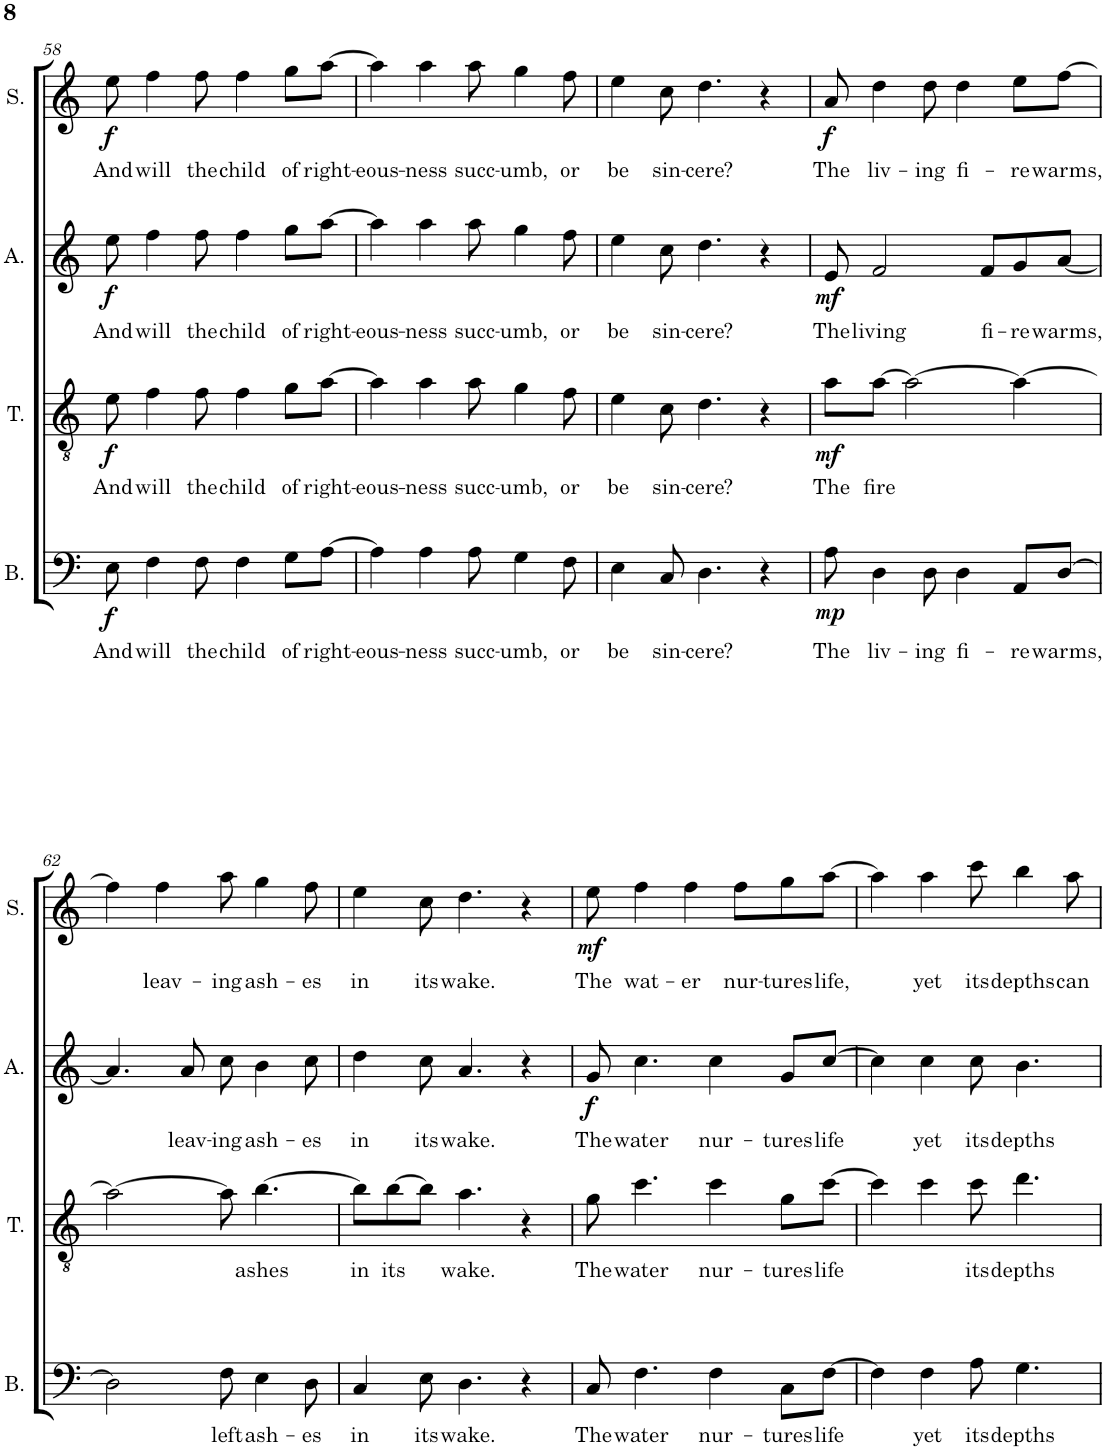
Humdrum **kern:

**kern	**text	**dynam	**kern	**text	**dynam	**kern	**text	**dynam	**kern	**text	**dynam
*part4	*part4	*part4	*part3	*part3	*part3	*part2	*part2	*part2	*part1	*part1	*part1
*staff4	*staff4	*staff4	*staff3	*staff3	*staff3	*staff2	*staff2	*staff2	*staff1	*staff1	*staff1
*I"Bass	*	*	*I"Tenor	*	*	*I"Alto	*	*	*I"Soprano	*	*
*I'B.	*	*	*I'T.	*	*	*I'A.	*	*	*I'S.	*	*
!!LO:PB:g=z
*clefF4	*	*	*clefGv2	*	*	*clefG2	*	*	*clefG2	*	*
*k[]	*	*	*k[]	*	*	*k[]	*	*	*k[]	*	*
*M4/4	*	*	*M4/4	*	*	*M4/4	*	*	*M4/4	*	*
=58	=58	=58	=58	=58	=58	=58	=58	=58	=58	=58	=58
!	!LO:LY:b	!LO:DY:b	!	!LO:LY:b	!LO:DY:b	!	!LO:LY:b	!LO:DY:b	!	!LO:LY:b	!LO:DY:b
8E\	And	f	8e\	And	f	8ee\	And	f	8ee\	And	f
!	!LO:LY:b	!	!	!LO:LY:b	!	!	!LO:LY:b	!	!	!LO:LY:b	!
4F\	will	.	4f\	will	.	4ff\	will	.	4ff\	will	.
!	!LO:LY:b	!	!	!LO:LY:b	!	!	!LO:LY:b	!	!	!LO:LY:b	!
8F\	the	.	8f\	the	.	8ff\	the	.	8ff\	the	.
!	!LO:LY:b	!	!	!LO:LY:b	!	!	!LO:LY:b	!	!	!LO:LY:b	!
4F\	child	.	4f\	child	.	4ff\	child	.	4ff\	child	.
!	!LO:LY:b	!	!	!LO:LY:b	!	!	!LO:LY:b	!	!	!LO:LY:b	!
8G\L	of	.	8g\L	of	.	8gg\L	of	.	8gg\L	of	.
!	!LO:LY:b	!	!	!LO:LY:b	!	!	!LO:LY:b	!	!	!LO:LY:b	!
[8A\J	right-	.	[8a\J	right-	.	[8aa\J	right-	.	[8aa\J	right-	.
=59	=59	=59	=59	=59	=59	=59	=59	=59	=59	=59	=59
!	!LO:LY:b	!	!	!LO:LY:b	!	!	!LO:LY:b	!	!	!LO:LY:b	!
4A\]	-eous-	.	4a\]	-eous-	.	4aa\]	-eous-	.	4aa\]	-eous-	.
!	!LO:LY:b	!	!	!LO:LY:b	!	!	!LO:LY:b	!	!	!LO:LY:b	!
4A\	-ness	.	4a\	-ness	.	4aa\	-ness	.	4aa\	-ness	.
!	!LO:LY:b	!	!	!LO:LY:b	!	!	!LO:LY:b	!	!	!LO:LY:b	!
8A\	succ-	.	8a\	succ-	.	8aa\	succ-	.	8aa\	succ-	.
!	!LO:LY:b	!	!	!LO:LY:b	!	!	!LO:LY:b	!	!	!LO:LY:b	!
4G\	-umb,	.	4g\	-umb,	.	4gg\	-umb,	.	4gg\	-umb,	.
!	!LO:LY:b	!	!	!LO:LY:b	!	!	!LO:LY:b	!	!	!LO:LY:b	!
8F\	or	.	8f\	or	.	8ff\	or	.	8ff\	or	.
=60	=60	=60	=60	=60	=60	=60	=60	=60	=60	=60	=60
!	!LO:LY:b	!	!	!LO:LY:b	!	!	!LO:LY:b	!	!	!LO:LY:b	!
4E\	be	.	4e\	be	.	4ee\	be	.	4ee\	be	.
!	!LO:LY:b	!	!	!LO:LY:b	!	!	!LO:LY:b	!	!	!LO:LY:b	!
8C/	sin-	.	8c\	sin-	.	8cc\	sin-	.	8cc\	sin-	.
!	!LO:LY:b	!	!	!LO:LY:b	!	!	!LO:LY:b	!	!	!LO:LY:b	!
4.D\	-cere?	.	4.d\	-cere?	.	4.dd\	-cere?	.	4.dd\	-cere?	.
4r	.	.	4r	.	.	4r	.	.	4r	.	.
=61	=61	=61	=61	=61	=61	=61	=61	=61	=61	=61	=61
!	!LO:LY:b	!LO:DY:b	!	!LO:LY:b	!LO:DY:b	!	!LO:LY:b	!LO:DY:b	!	!LO:LY:b	!LO:DY:b
8A\	The	mp	8a\L	The	mf	8e/	The	mf	8a/	The	f
!	!LO:LY:b	!	!	!LO:LY:b	!	!	!LO:LY:b	!	!	!LO:LY:b	!
4D\	liv-	.	[8a\J	fire	.	2f/	living	.	4dd\	liv-	.
.	.	.	2a\_	.	.	.	.	.	.	.	.
!	!LO:LY:b	!	!	!	!	!	!	!	!	!LO:LY:b	!
8D\	-ing	.	.	.	.	.	.	.	8dd\	-ing	.
!	!LO:LY:b	!	!	!	!	!	!	!	!	!LO:LY:b	!
4D\	fi-	.	.	.	.	.	.	.	4dd\	fi-	.
!	!	!	!	!	!	!	!LO:LY:b	!	!	!	!
.	.	.	.	.	.	8f/L	fi-	.	.	.	.
!	!LO:LY:b	!	!	!	!	!	!LO:LY:b	!	!	!LO:LY:b	!
8AA/L	-re	.	4a\_	.	.	8g/	-re	.	8ee\L	-re	.
!	!LO:LY:b	!	!	!	!	!	!LO:LY:b	!	!	!LO:LY:b	!
[8D/J	warms,	.	.	.	.	[8a/J	warms,	.	[8ff\J	warms,	.
!!LO:LB:g=z
=62	=62	=62	=62	=62	=62	=62	=62	=62	=62	=62	=62
2D\]	.	.	2a\_	.	.	4.a/]	.	.	4ff\]	.	.
!	!	!	!	!	!	!	!	!	!	!LO:LY:b	!
.	.	.	.	.	.	.	.	.	4ff\	leav-	.
!	!	!	!	!	!	!	!LO:LY:b	!	!	!	!
.	.	.	.	.	.	8a/	leav-	.	.	.	.
!	!LO:LY:b	!	!	!	!	!	!LO:LY:b	!	!	!LO:LY:b	!
8F\	left	.	8a\]	.	.	8cc\	-ing	.	8aa\	-ing	.
!	!LO:LY:b	!	!	!LO:LY:b	!	!	!LO:LY:b	!	!	!LO:LY:b	!
4E\	ash-	.	[4.b\	ashes	.	4b\	ash-	.	4gg\	ash-	.
!	!LO:LY:b	!	!	!	!	!	!LO:LY:b	!	!	!LO:LY:b	!
8D\	-es	.	.	.	.	8cc\	-es	.	8ff\	-es	.
=63	=63	=63	=63	=63	=63	=63	=63	=63	=63	=63	=63
!	!LO:LY:b	!	!	!LO:LY:b	!	!	!LO:LY:b	!	!	!LO:LY:b	!
4C/	in	.	8b\L]	in	.	4dd\	in	.	4ee\	in	.
!	!	!	!	!LO:LY:b	!	!	!	!	!	!	!
.	.	.	[8b\	its	.	.	.	.	.	.	.
!	!LO:LY:b	!	!	!	!	!	!LO:LY:b	!	!	!LO:LY:b	!
8E\	its	.	8b\J]	.	.	8cc\	its	.	8cc\	its	.
!	!LO:LY:b	!	!	!LO:LY:b	!	!	!LO:LY:b	!	!	!LO:LY:b	!
4.D\	wake.	.	4.a\	wake.	.	4.a/	wake.	.	4.dd\	wake.	.
4r	.	.	4r	.	.	4r	.	.	4r	.	.
=64	=64	=64	=64	=64	=64	=64	=64	=64	=64	=64	=64
!	!LO:LY:b	!	!	!LO:LY:b	!	!	!LO:LY:b	!LO:DY:b	!	!LO:LY:b	!LO:DY:b
8C/	The	.	8g\	The	.	8g/	The	f	8ee\	The	mf
!	!LO:LY:b	!	!	!LO:LY:b	!	!	!LO:LY:b	!	!	!LO:LY:b	!
4.F\	water	.	4.cc\	water	.	4.cc\	water	.	4ff\	wat-	.
!	!	!	!	!	!	!	!	!	!	!LO:LY:b	!
.	.	.	.	.	.	.	.	.	4ff\	-er	.
!	!LO:LY:b	!	!	!LO:LY:b	!	!	!LO:LY:b	!	!	!	!
4F\	nur-	.	4cc\	nur-	.	4cc\	nur-	.	.	.	.
!	!	!	!	!	!	!	!	!	!	!LO:LY:b	!
.	.	.	.	.	.	.	.	.	8ff\L	nur-	.
!	!LO:LY:b	!	!	!LO:LY:b	!	!	!LO:LY:b	!	!	!LO:LY:b	!
8C\L	-tures	.	8g\L	-tures	.	8g/L	-tures	.	8gg\	-tures	.
!	!LO:LY:b	!	!	!LO:LY:b	!	!	!LO:LY:b	!	!	!LO:LY:b	!
[8F\J	life	.	[8cc\J	life	.	[8cc/J	life	.	[8aa\J	life,	.
=65	=65	=65	=65	=65	=65	=65	=65	=65	=65	=65	=65
4F\]	.	.	4cc\]	.	.	4cc\]	.	.	4aa\]	.	.
!	!LO:LY:b	!	!	!	!	!	!LO:LY:b	!	!	!LO:LY:b	!
4F\	yet	.	4cc\	.	.	4cc\	yet	.	4aa\	yet	.
!	!LO:LY:b	!	!	!LO:LY:b	!	!	!LO:LY:b	!	!	!LO:LY:b	!
8A\	its	.	8cc\	its	.	8cc\	its	.	8ccc\	its	.
!	!LO:LY:b	!	!	!LO:LY:b	!	!	!LO:LY:b	!	!	!LO:LY:b	!
4.G\	depths	.	4.dd\	depths	.	4.b\	depths	.	4bb\	depths	.
!	!	!	!	!	!	!	!	!	!	!LO:LY:b	!
.	.	.	.	.	.	.	.	.	8aa\	can	.
=	=	=	=	=	=	=	=	=	=	=	=
*-	*-	*-	*-	*-	*-	*-	*-	*-	*-	*-	*-
